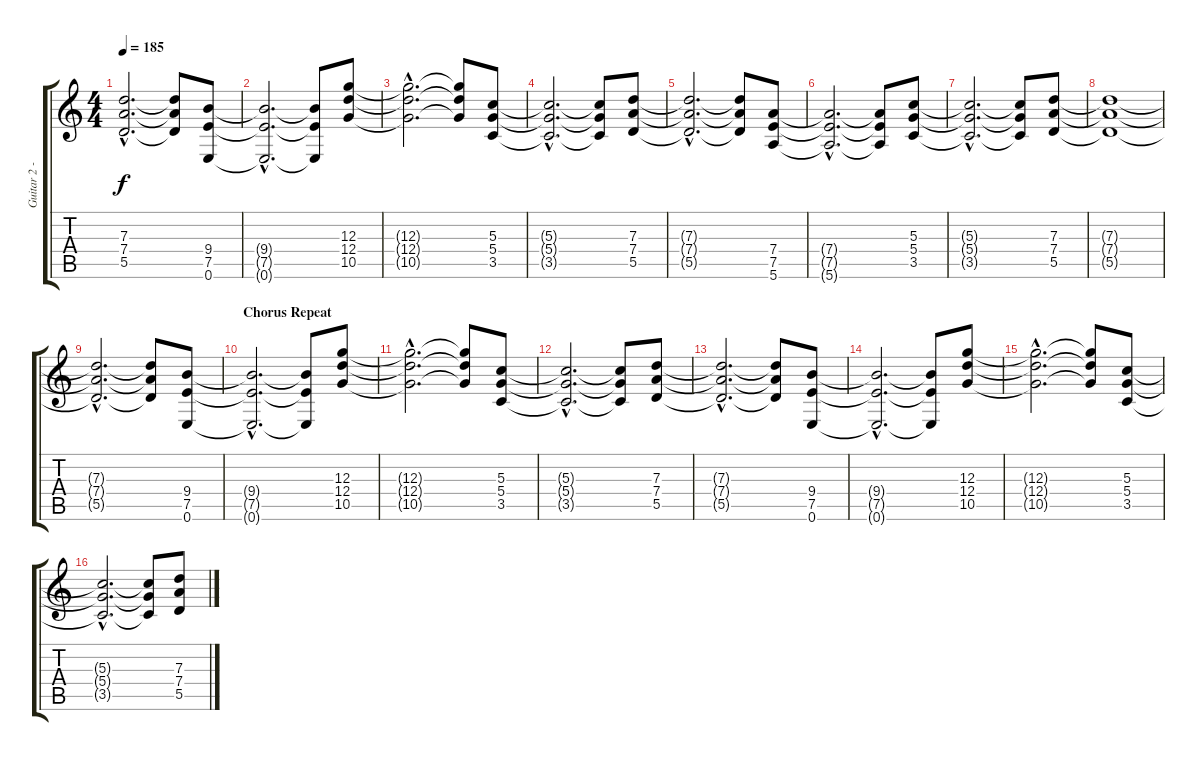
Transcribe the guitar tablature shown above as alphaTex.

\track ("Guitar 2 - Smith" "Guitar 2 -") {instrument overdrivenguitar}
\staff {score tabs}
\tuning (E4 B3 G3 D3 A2 E2) {hide}
\ts (4 4)
\tempo 185
\clef g2
\ks c
(7.3{hac t} 7.4{hac t} 5.5{hac t}).2{d dy f} (7.3{t} 7.4{t} 5.5{t}).8 (9.4 7.5 0.6).8 |
(9.4{hac t} 7.5{hac t} 0.6{hac t}).2{d} (9.4{t} 7.5{t} 0.6{t}).8 (12.3 12.4 10.5).8 |
(12.3{hac t} 12.4{hac t} 10.5{hac t}).2{d} (12.3{t} 12.4{t} 10.5{t}).8 (5.3 5.4 3.5).8 |
(5.3{hac t} 5.4{hac t} 3.5{hac t}).2{d} (5.3{t} 5.4{t} 3.5{t}).8 (7.3 7.4 5.5).8 |
(7.3{hac t} 7.4{hac t} 5.5{hac t}).2{d} (7.3{t} 7.4{t} 5.5{t}).8 (7.4 7.5 5.6).8 |
(7.4{hac t} 7.5{hac t} 5.6{hac t}).2{d} (7.4{t} 7.5{t} 5.6{t}).8 (5.3 5.4 3.5).8 |
(5.3{hac t} 5.4{hac t} 3.5{hac t}).2{d} (5.3{t} 5.4{t} 3.5{t}).8 (7.3 7.4 5.5).8 |
(7.3{t} 7.4{t} 5.5{t}).1 |
(7.3{hac t} 7.4{hac t} 5.5{hac t}).2{d} (7.3{t} 7.4{t} 5.5{t}).8 (9.4 7.5 0.6).8 |
\section ("" "Chorus Repeat")
(9.4{hac t} 7.5{hac t} 0.6{hac t}).2{d} (9.4{t} 7.5{t} 0.6{t}).8 (12.3 12.4 10.5).8 |
(12.3{hac t} 12.4{hac t} 10.5{hac t}).2{d} (12.3{t} 12.4{t} 10.5{t}).8 (5.3 5.4 3.5).8 |
(5.3{hac t} 5.4{hac t} 3.5{hac t}).2{d} (5.3{t} 5.4{t} 3.5{t}).8 (7.3 7.4 5.5).8 |
(7.3{hac t} 7.4{hac t} 5.5{hac t}).2{d} (7.3{t} 7.4{t} 5.5{t}).8 (9.4 7.5 0.6).8 |
(9.4{hac t} 7.5{hac t} 0.6{hac t}).2{d} (9.4{t} 7.5{t} 0.6{t}).8 (12.3 12.4 10.5).8 |
(12.3{hac t} 12.4{hac t} 10.5{hac t}).2{d} (12.3{t} 12.4{t} 10.5{t}).8 (5.3 5.4 3.5).8 |
(5.3{hac t} 5.4{hac t} 3.5{hac t}).2{d} (5.3{t} 5.4{t} 3.5{t}).8 (7.3 7.4 5.5).8
